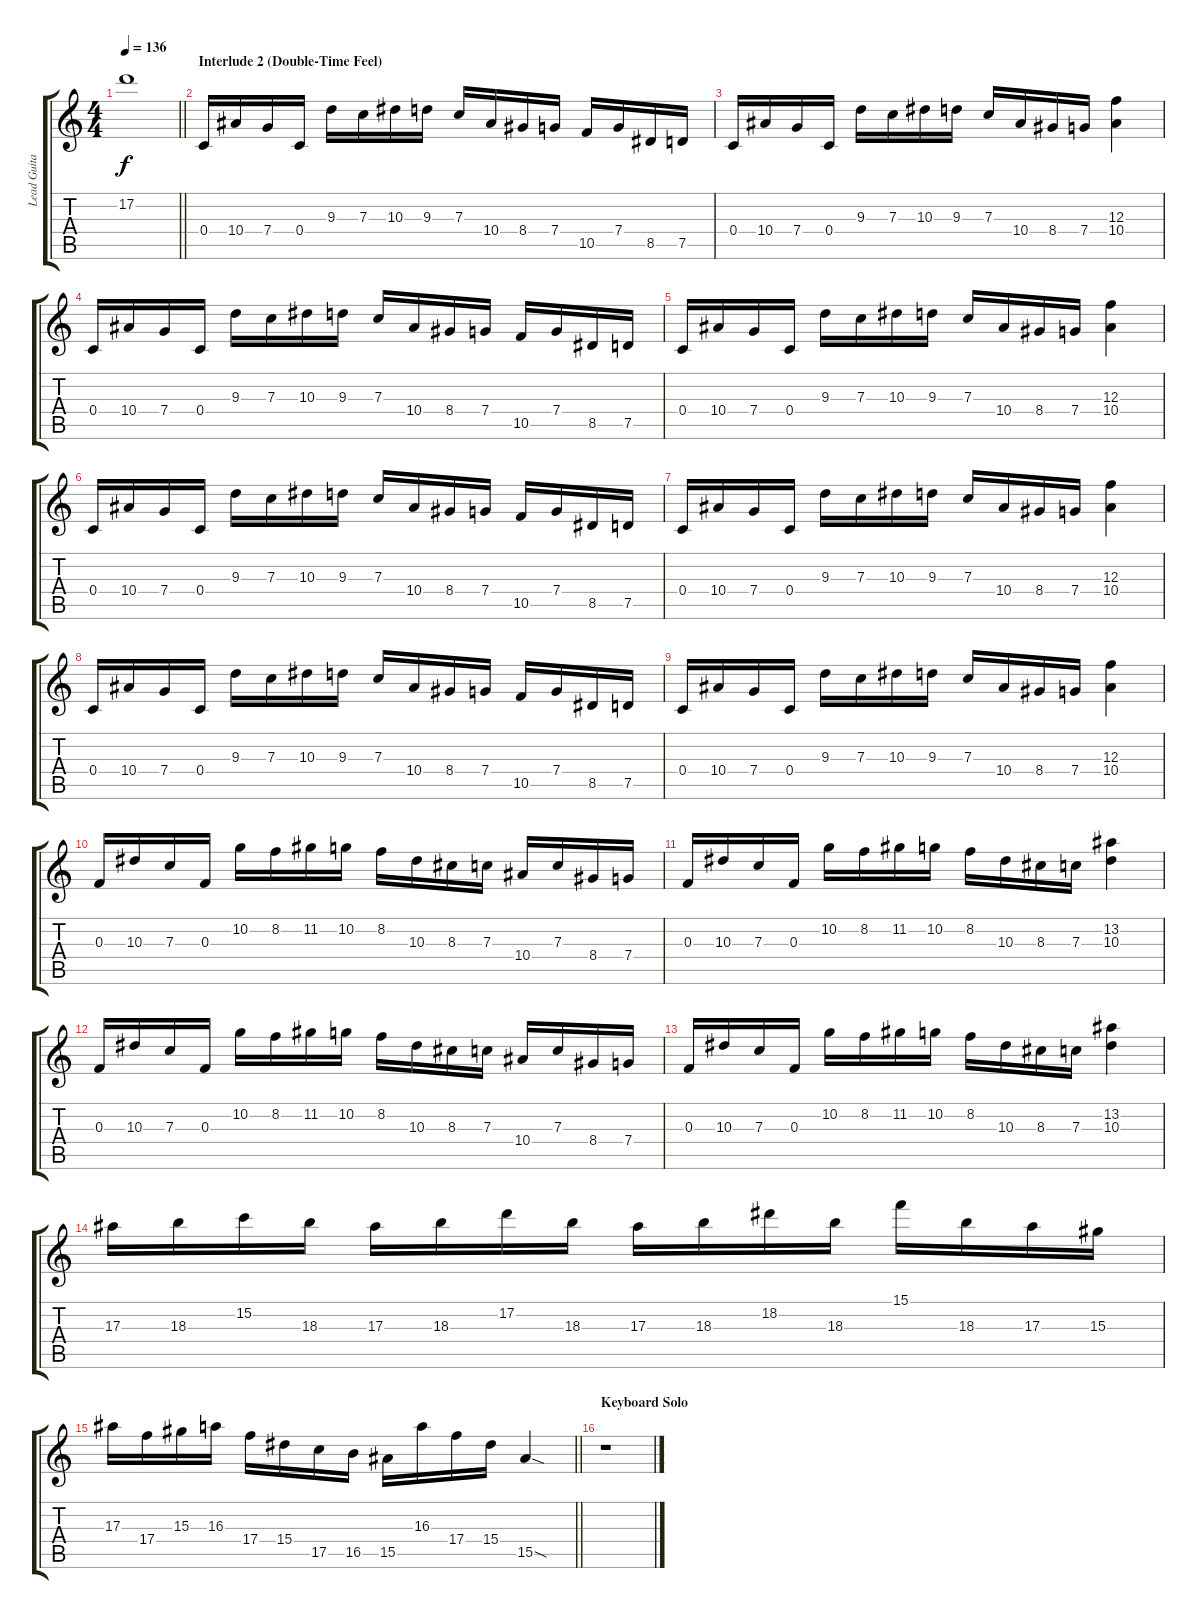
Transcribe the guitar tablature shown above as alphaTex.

\track ("Lead Guitar" "Lead Guita") {instrument distortionguitar}
\staff {score tabs}
\tuning (D4 A3 F3 C3 G2 D2) {hide}
\ts (4 4)
\tempo 136
\clef g2
\barLineRight lightlight
\ks c
17.2{t}.1{dy f} |
\section ("" "Interlude 2 (Double-Time Feel)")
0.4.16{volume 11} 10.4.16 7.4.16 0.4.16 9.3.16 7.3.16 10.3.16 9.3.16 7.3.16 10.4.16 8.4.16 7.4.16 10.5.16 7.4.16 8.5.16 7.5.16 |
0.4.16 10.4.16 7.4.16 0.4.16 9.3.16 7.3.16 10.3.16 9.3.16 7.3.16 10.4.16 8.4.16 7.4.16 (12.3 10.4).4 |
0.4.16 10.4.16 7.4.16 0.4.16 9.3.16 7.3.16 10.3.16 9.3.16 7.3.16 10.4.16 8.4.16 7.4.16 10.5.16 7.4.16 8.5.16 7.5.16 |
0.4.16 10.4.16 7.4.16 0.4.16 9.3.16 7.3.16 10.3.16 9.3.16 7.3.16 10.4.16 8.4.16 7.4.16 (12.3 10.4).4 |
0.4.16 10.4.16 7.4.16 0.4.16 9.3.16 7.3.16 10.3.16 9.3.16 7.3.16 10.4.16 8.4.16 7.4.16 10.5.16 7.4.16 8.5.16 7.5.16 |
0.4.16 10.4.16 7.4.16 0.4.16 9.3.16 7.3.16 10.3.16 9.3.16 7.3.16 10.4.16 8.4.16 7.4.16 (12.3 10.4).4 |
0.4.16 10.4.16 7.4.16 0.4.16 9.3.16 7.3.16 10.3.16 9.3.16 7.3.16 10.4.16 8.4.16 7.4.16 10.5.16 7.4.16 8.5.16 7.5.16 |
0.4.16 10.4.16 7.4.16 0.4.16 9.3.16 7.3.16 10.3.16 9.3.16 7.3.16 10.4.16 8.4.16 7.4.16 (12.3 10.4).4 |
0.3.16 10.3.16 7.3.16 0.3.16 10.2.16 8.2.16 11.2.16 10.2.16 8.2.16 10.3.16 8.3.16 7.3.16 10.4.16 7.3.16 8.4.16 7.4.16 |
0.3.16 10.3.16 7.3.16 0.3.16 10.2.16 8.2.16 11.2.16 10.2.16 8.2.16 10.3.16 8.3.16 7.3.16 (13.2 10.3).4 |
0.3.16 10.3.16 7.3.16 0.3.16 10.2.16 8.2.16 11.2.16 10.2.16 8.2.16 10.3.16 8.3.16 7.3.16 10.4.16 7.3.16 8.4.16 7.4.16 |
0.3.16 10.3.16 7.3.16 0.3.16 10.2.16 8.2.16 11.2.16 10.2.16 8.2.16 10.3.16 8.3.16 7.3.16 (13.2 10.3).4 |
17.3.16 18.3.16 15.2.16 18.3.16 17.3.16 18.3.16 17.2.16 18.3.16 17.3.16 18.3.16 18.2.16 18.3.16 15.1.16 18.3.16 17.3.16 15.3.16 |
\barLineRight lightlight
17.3.16 17.4.16 15.3.16 16.3.16 17.4.16 15.4.16 17.5.16 16.5.16 15.5.16 16.3.16 17.4.16 15.4.16 15.5{sod}.4 |
\section ("" "Keyboard Solo")
r.1
